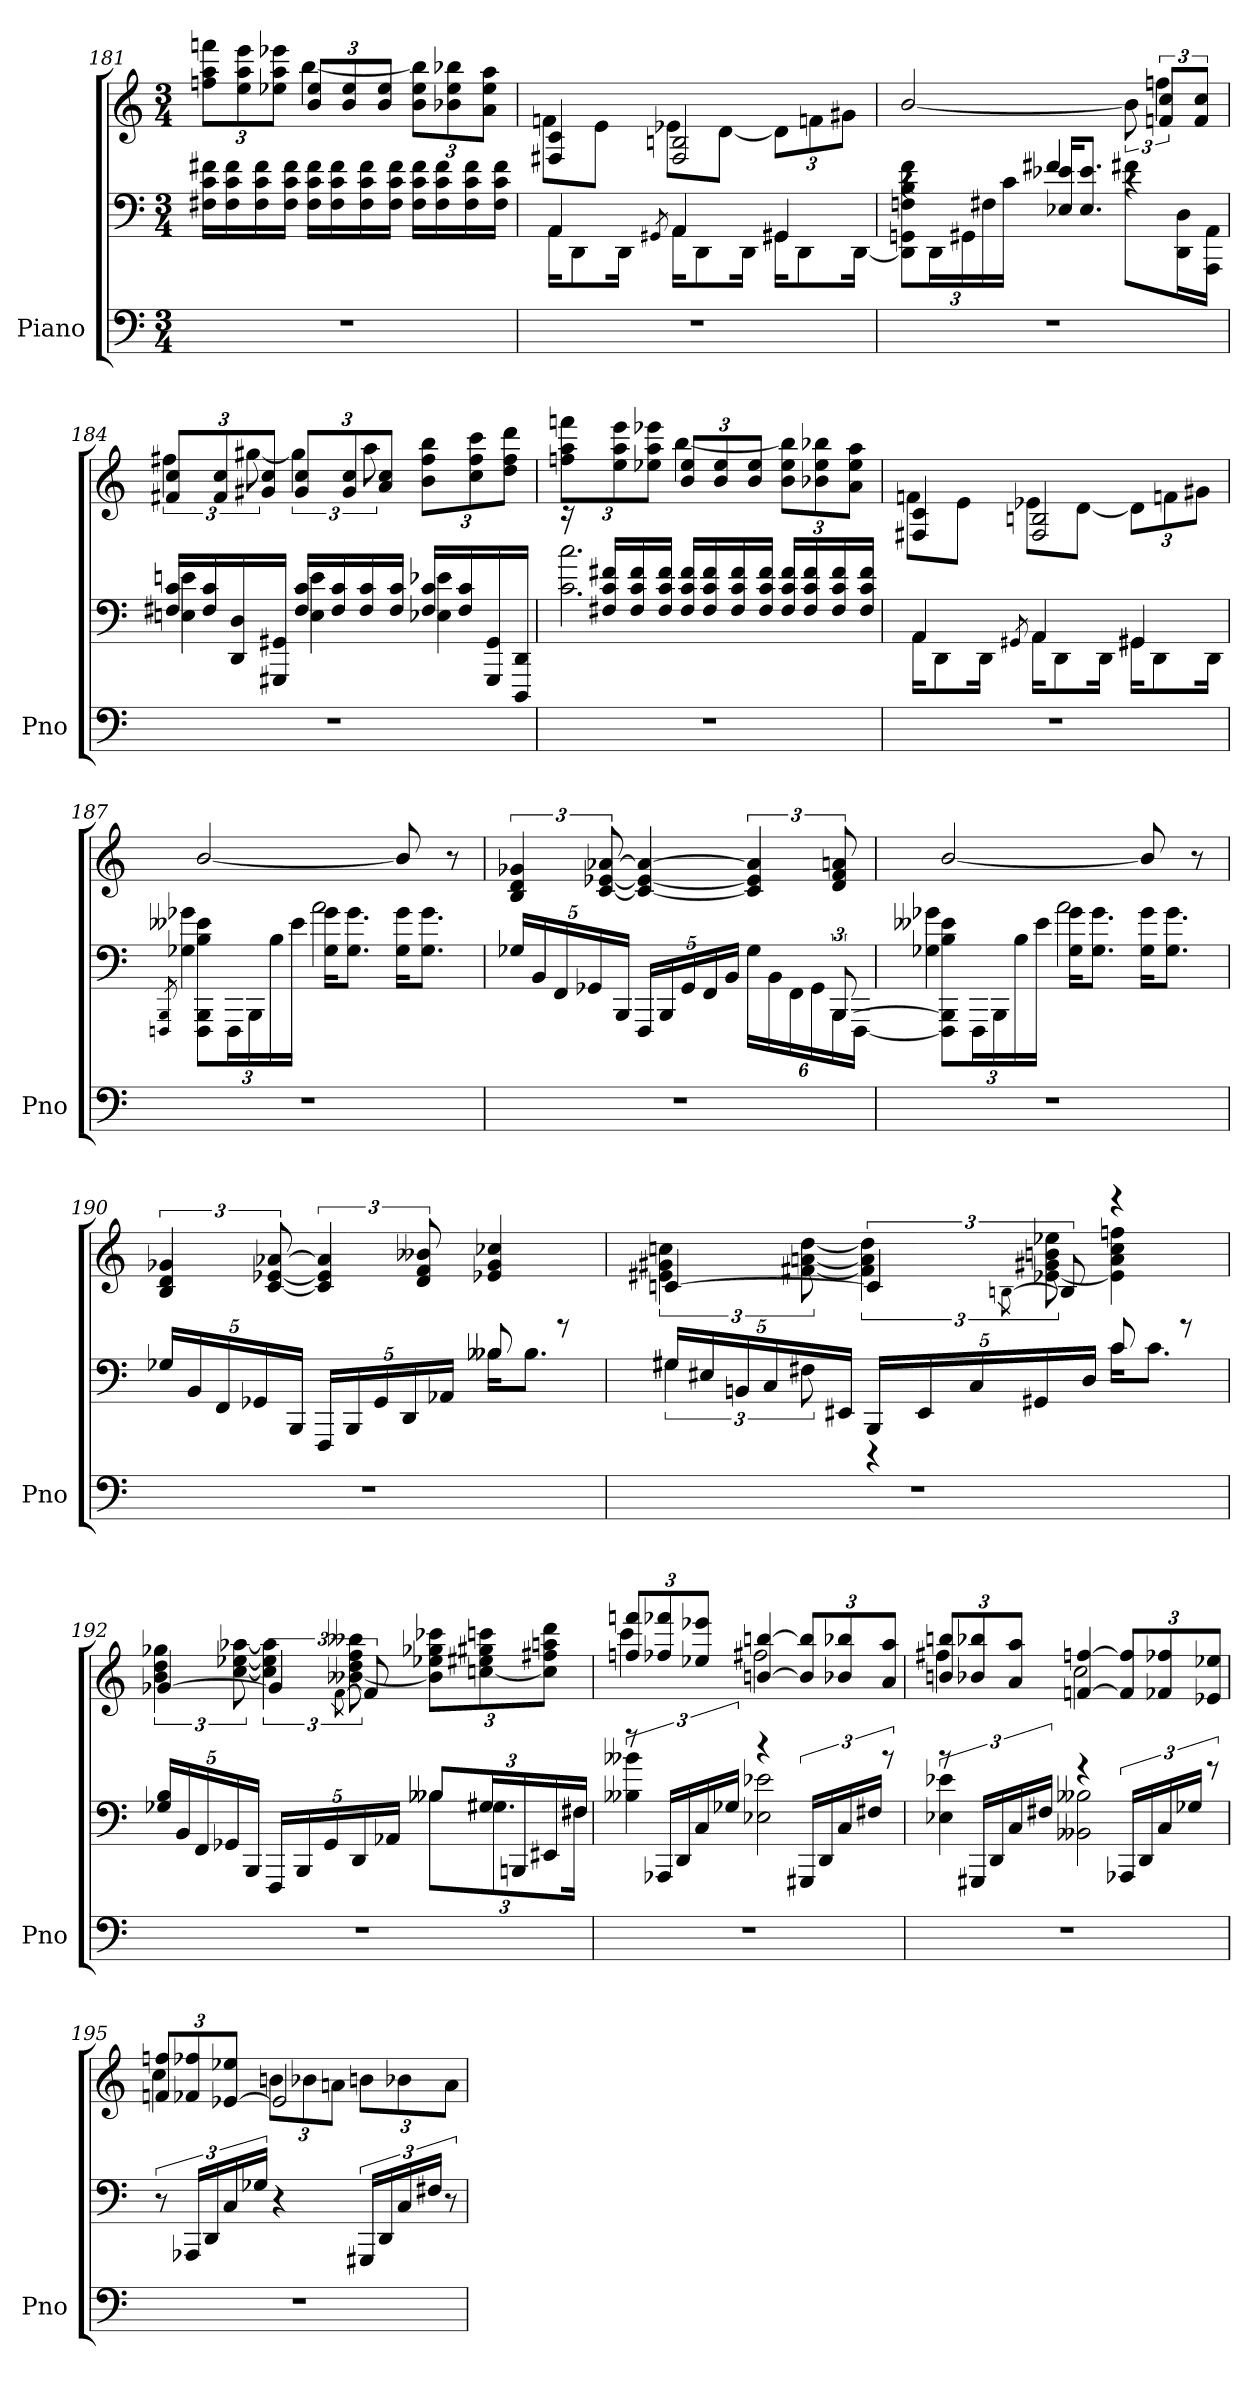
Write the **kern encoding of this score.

**kern	**kern	**kern
*part1	*part1	*part1
*staff3	*staff2	*staff1
*I"Piano	*	*
*I'Pno	*	*
*clefF4	*clefF4	*clefG2
*k[]	*k[]	*k[]
*M3/4	*M3/4	*M3/4
=181	=181	=181
*	*	*^
2.r	16F#X 16c 16f#XLL	12ffn 12aa 12fffnL	4ryy
.	16F# 16c 16f#	.	.
.	.	12ee 12aa 12eee	.
.	16F# 16c 16f#	.	.
.	.	12ee-X 12aa 12eee-XJ	.
.	16F# 16c 16f#JJ	.	.
.	16F# 16c 16f#LL	12b 12ee-L	[4bb
.	16F# 16c 16f#	.	.
.	.	12b 12ee-	.
.	16F# 16c 16f#	.	.
.	.	12b 12ee-J	.
.	16F# 16c 16f#JJ	.	.
.	16F# 16c 16f#LL	12b\ 12ee-\ 12bb]\L	4ryy
.	16F# 16c 16f#	.	.
.	.	12b-X 12ee- 12bb-X	.
.	16F# 16c 16f#	.	.
.	.	12a 12ee- 12aaJ	.
.	16F# 16c 16f#JJ	.	.
=182	=182	=182	=182
*	*^	*	*
2.r	4AA	16AAKL	4F#X 4c	8fnL
.	.	8DD	.	.
.	.	.	.	8eJ
.	.	16DDJk	.	.
.	.	8qGG#X	.	.
.	4AA	16AAKL	2F# 2Bn	8e-XL
.	.	8DD	.	.
.	.	.	.	[8dJ
.	.	16DDJk	.	.
.	4GG#X	16GG#XKL	.	12dL]
.	.	8DD	.	.
.	.	.	.	12fn
.	.	.	.	12g#XJ
.	.	[16DDJk	.	.
=183	=183	=183	=183	=183
2.r	12DD]\ 12GGn\ 12Fn\ 12B\ 12f\L	4rc	[2b/	2ryy
.	24DDL	.	.	.
.	24GG#X	.	.	.
.	24F#X	.	.	.
.	24c\JJ	.	.	.
.	4f#X	16E-X/ 16e-X/KL	.	.
.	.	8.E- 8.e-J	.	.
.	8f#XL	4rc	12ryy	12b]
.	.	.	12fn 12ccL	6ffn
.	16DD\ 16D\L	.	.	.
.	.	.	12f 12ccJ	.
.	16AAA 16AAJJ	.	.	.
=184	=184	=184	=184	=184
2.r	16F#X 16cLL	4En 4en	12f#X 12ccL	6ff#X
.	16F# 16c	.	.	.
.	.	.	12f# 12cc	.
.	16DD 16D	.	.	.
.	.	.	12g#X 12ccJ	[12gg#X
.	16GGG#X 16GG#XJJ	.	.	.
.	16F# 16cLL	4E 4e	12g# 12ccL	6gg#]
.	16F# 16c	.	.	.
.	.	.	12g# 12cc	.
.	16F# 16c	.	.	.
.	.	.	12a 12ccJ	12aa
.	16F# 16cJJ	.	.	.
.	16F# 16cLL	4E-X 4e-X	12b\ 12ff#\ 12bb\L	4ryy
.	16F# 16c	.	.	.
.	.	.	12cc 12ff# 12ccc	.
.	16GGG# 16GG#	.	.	.
.	.	.	12dd 12ff# 12dddJ	.
.	16DDD 16DDJJ	.	.	.
=185	=185	=185	=185	=185
2.r	16r	2.c 2.cc	12ffn 12aa 12fffnL	4ryy
.	16F#X 16c 16f#XLL	.	.	.
.	.	.	12ee 12aa 12eee	.
.	16F# 16c 16f#	.	.	.
.	.	.	12ee-X 12aa 12eee-XJ	.
.	16F# 16c 16f#JJ	.	.	.
.	16F# 16c 16f#LL	.	12b 12ee-L	[4bb
.	16F# 16c 16f#	.	.	.
.	.	.	12b 12ee-	.
.	16F# 16c 16f#	.	.	.
.	.	.	12b 12ee-J	.
.	16F# 16c 16f#JJ	.	.	.
.	16F# 16c 16f#LL	.	12b\ 12ee-\ 12bb]\L	4ryy
.	16F# 16c 16f#	.	.	.
.	.	.	12b-X 12ee- 12bb-X	.
.	16F# 16c 16f#	.	.	.
.	.	.	12a 12ee- 12aaJ	.
.	16F# 16c 16f#JJ	.	.	.
=186	=186	=186	=186	=186
2.r	4AA	16AAKL	4F#X 4c	8fnL
.	.	8DD	.	.
.	.	.	.	8eJ
.	.	16DDJk	.	.
.	.	8qGG#X	.	.
.	4AA	16AAKL	2F# 2Bn	8e-XL
.	.	8DD	.	.
.	.	.	.	[8dJ
.	.	16DDJk	.	.
.	4GG#X	16GG#XKL	.	12dL]
.	.	8DD	.	.
.	.	.	.	12fn
.	.	.	.	12g#XJ
.	.	16DDJk	.	.
*	*	*	*v	*v
=187	=187	=187	=187
.	8qFFFn 8qBBB	.	.
2.r	12FFF]\ 12BBB]\ 12B\ 12e--X\L	4G-X 4g-X	[2b/
.	24FFFL	.	.
.	24BBB	.	.
.	24B\	.	.
.	24e--\JJ	.	.
.	2a\	16G-\ 16g-\KL	.
.	.	8.G- 8.g-J	.
.	.	16G-\ 16g-\KL	8b/]
.	.	8.G- 8.g-J	.
.	.	.	8r
=188	=188	=188	=188
2.r	20G-XLL	2ryy	6B 6d 6g-X
.	20BB	.	.
.	20FF	.	.
.	20GG-X	.	.
.	.	.	[12c [12e-X [12a-X
.	20BBBJJ	.	.
.	20FFFLL	.	4c_ 4e-_ 4a-_
.	20BBB	.	.
.	20GG-	.	.
.	20FF	.	.
.	20BBJJ	.	.
.	12.ryy	24G-LL	6c] 6e-] 6a-]
.	.	24BB	.
.	.	24FF	.
.	24ryy	24GG-	.
.	[12BBB	24BBB	12d 12f 12an
.	.	[24FFFJJ	.
=189	=189	=189	=189
2.r	12FFF]\ 12BBB]\ 12B\ 12e--X\L	4G-X 4g-X	[2b/
.	24FFFL	.	.
.	24BBB	.	.
.	24B\	.	.
.	24e--\JJ	.	.
.	2a\	16G-\ 16g-\KL	.
.	.	8.G- 8.g-J	.
.	.	16G-\ 16g-\KL	8b/]
.	.	8.G- 8.g-J	.
.	.	.	8r
=190	=190	=190	=190
2.r	20G-XLL	2ryy	6B 6d 6g-X
.	20BB	.	.
.	20FF	.	.
.	20GG-X	.	.
.	.	.	[12c [12e-X [12a-X
.	20BBBJJ	.	.
.	20FFFLL	.	6c] 6e-] 6a-]
.	20BBB	.	.
.	20GG-	.	.
.	20DD	.	.
.	.	.	12d 12f 12b--X
.	20AA-XJJ	.	.
.	8B--X	16B--XKL	4e-X 4g- 4cc-X
.	.	8.B--J	.
.	8r	.	.
=191	=191	=191	=191
*	*	*	*^
2.r	20G#XLL	6G#X	[4cn	6e#X 6g#X 6ccn
.	20E#X	.	.	.
.	20BBn	.	.	.
.	20C	.	.	.
.	.	12F#X	.	[12f#X [12an [12dd
.	20EE#XJJ	.	.	.
.	20BBBLL	4r	6c]	6f#] 6a] 6dd]
.	20EE#	.	.	.
.	20C	.	.	.
.	20GG#X	.	.	.
.	.	.	[8qBn\	.
.	.	.	12B]	[12e-X 12g#X 12bn 12ee-X
.	20DJJ	.	.	.
.	8c	16cKL	4r	4e-] 4a 4cc 4ffn
.	.	8.cJ	.	.
.	8r	.	.	.
=192	=192	=192	=192	=192
2.r	20G-X 20BLL	2ryy	[4g-X	6b 6dd 6gg-X
.	20BB	.	.	.
.	20FF	.	.	.
.	20GG-X	.	.	.
.	.	.	.	[12cc [12ee-X [12aa-X
.	20BBBJJ	.	.	.
.	20FFFLL	.	6g-]	6cc] 6ee-] 6aa-]
.	20BBB	.	.	.
.	20GG-	.	.	.
.	20DD	.	.	.
.	.	.	[8qf\	.
.	.	.	12f]	[12b--X 12dd 12ff 12bb--X
.	20AA-XJJ	.	.	.
.	12B--XL	12B--XL	12b--]\ 12ee-X\ 12gg-X\ 12ccc-X\L	4ryy
.	24G#XL	12.G#X	[12ccn 12ee#X 12gg#X 12cccn	.
.	24BBBn	.	.	.
.	24EE#X	.	12cc] 12ff#X 12aan 12dddJ	.
.	24F#XJJ	24F#XJk	.	.
=193	=193	=193	=193	=193
2.r	12r	4B--X 4b--X	12ffn 12fffnL	4ccc
.	24AAA-XLL	.	12ff-X 12fff-X	.
.	24DD	.	.	.
.	24C	.	12ee-X 12eee-XJ	.
.	24G-XJJ	.	.	.
.	4r	2E-X 2e-X	[4bn [4bbn	2ff#X
.	24GGG#XLL	.	12b] 12bb]L	.
.	24DD	.	.	.
.	24C	.	12b-X 12bb-X	.
.	24F#XJJ	.	.	.
.	12r	.	12a 12aaJ	.
=194	=194	=194	=194	=194
2.r	12r	4E-X 4e-X	12bn 12bbnL	4ff#X
.	24GGG#XLL	.	12b-X 12bb-X	.
.	24DD	.	.	.
.	24C	.	12a 12aaJ	.
.	24F#XJJ	.	.	.
.	4r	2BB--X 2B--X	[4fn [4ffn	2cc
.	24AAA-XLL	.	12f] 12ff]L	.
.	24DD	.	.	.
.	24C	.	12f-X 12ff-X	.
.	24G-XJJ	.	.	.
.	12r	.	12e-X 12ee-XJ	.
*	*v	*v	*	*
=195	=195	=195	=195
2.r	12r	12fn 12ffnL	4cc
.	24AAA-XLL	12f-X 12ff-X	.
.	24DD	.	.
.	24C	[12e-X 12ee-XJ	.
.	24G-XJJ	.	.
.	4r	2e-]	12bnL
.	.	.	12b-X
.	.	.	12anJ
.	24GGG#XLL	.	12bnL
.	24DD	.	.
.	24C	.	12b-X
.	24F#XJJ	.	.
.	12r	.	12aJ
*	*	*v	*v
=	=	=
*-	*-	*-
